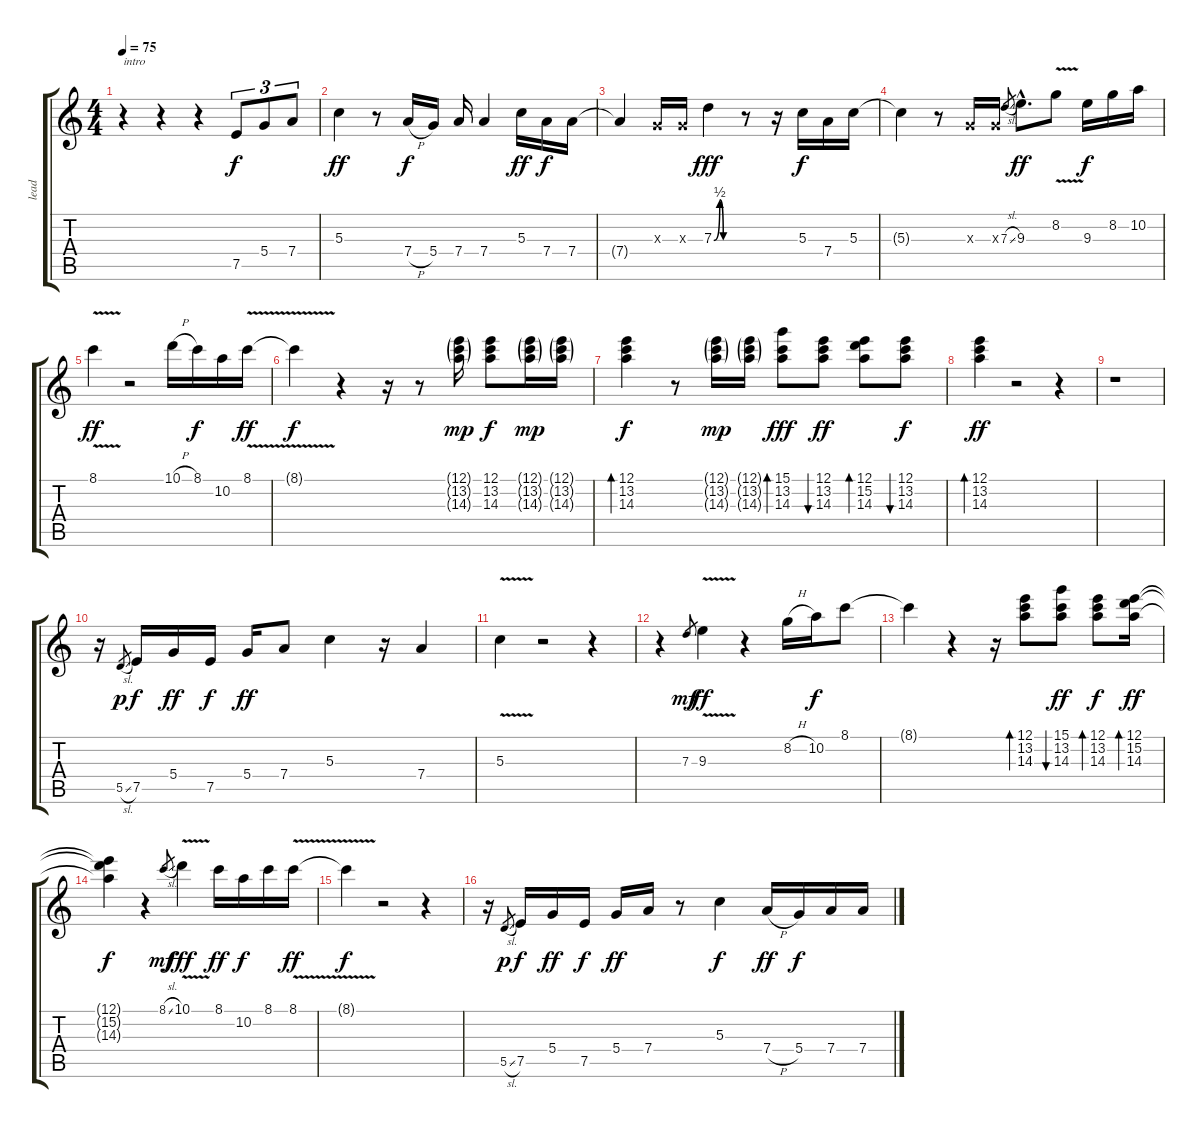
\track ("lead" "lead") {instrument acousticguitarnylon}
\staff {score tabs}
\tuning (E4 B3 G3 D3 A2 E2) {hide}
\ts (4 4)
\tempo 75
\clef g2
\ks c
r.4{txt "intro" dy f instrument acousticguitarnylon} r.4 r.4 7.5.8{tu (3 2)} 5.4.8{tu (3 2)} 7.4.8{tu (3 2)} |
5.3.4{dy ff} r.8 7.4{h}.16{dy f} 5.4.16 7.4.16 7.4.4 5.3.16{dy ff} 7.4.16{dy f} 7.4.16 |
7.4{t}.4 0.3{x}.16 0.3{x}.16 7.3{be (custom 0 0 15 2 24 0 45 0 60 0)}.4{dy fff} r.8 r.16 5.3.16{dy f} 7.4.16 5.3.16 |
5.3{t}.4 r.8 0.3{x}.16 0.3{x}.16 7.3{sl}.8{gr} 9.3{hac}.8{d dy ff} 8.2{v}.8 9.3.16{dy f} 8.2.16 10.2.16 |
8.1{v}.4{dy ff} r.2 10.1{h}.16 8.1.16{dy f} 10.2.16 8.1{v}.16{dy ff} |
8.1{t}.4{dy f} r.4 r.16 r.8 (12.1{g} 13.2{g} 14.3{g}).16{dy mp} (12.1 13.2 14.3).8{dy f} (12.1{g} 13.2{g} 14.3{g}).16{dy mp} (12.1{g} 13.2{g} 14.3{g}).16 |
(12.1 13.2 14.3).4{bd 60 dy f} r.8 (12.1{g} 13.2{g} 14.3{g}).16{dy mp} (12.1{g} 13.2{g} 14.3{g}).16 (15.1 13.2 14.3).8{bd 30 dy fff} (12.1 13.2 14.3).8{bu 30 dy ff} (12.1 15.2 14.3).8{bd 30} (12.1 13.2 14.3).8{bu 30 dy f} |
(12.1 13.2 14.3).4{bd 60 dy ff} r.2 r.4 |
r.1 |
r.16 5.5{sl}.8{gr dy p} 7.5.16{dy f} 5.4.16{dy ff} 7.5.16{dy f} 5.4.16{dy ff} 7.4.8 5.3.4 r.16 7.4.4 |
5.3{v}.4 r.2 r.4 |
r.4 7.3.8{gr dy mf} 9.3{v}.4{dy ff} r.4 8.2{h}.16 10.2.16{dy f} 8.1.8 |
8.1{t}.4 r.4 r.16 (12.1 13.2 14.3).8{bd 30} (15.1 13.2 14.3).8{bu 30 dy ff} (12.1 13.2 14.3).8{bd 30 dy f} (12.1 15.2 14.3).16{bd 30 dy ff} |
(12.1{t} 15.2{t} 14.3{t}).4{dy f} r.4 8.1{sl}.8{gr dy mf} 10.1{v}.4{dy fff} 8.1.16{dy ff} 10.2.16{dy f} 8.1.16 8.1{v}.16{dy ff} |
8.1{t}.4{dy f} r.2 r.4 |
r.16 5.5{sl}.8{gr dy p} 7.5.16{dy f} 5.4.16{dy ff} 7.5.16{dy f} 5.4.16{dy ff} 7.4.16 r.8 5.3.4{dy f} 7.4{h}.16{dy ff} 5.4.16{dy f} 7.4.16 7.4.16
